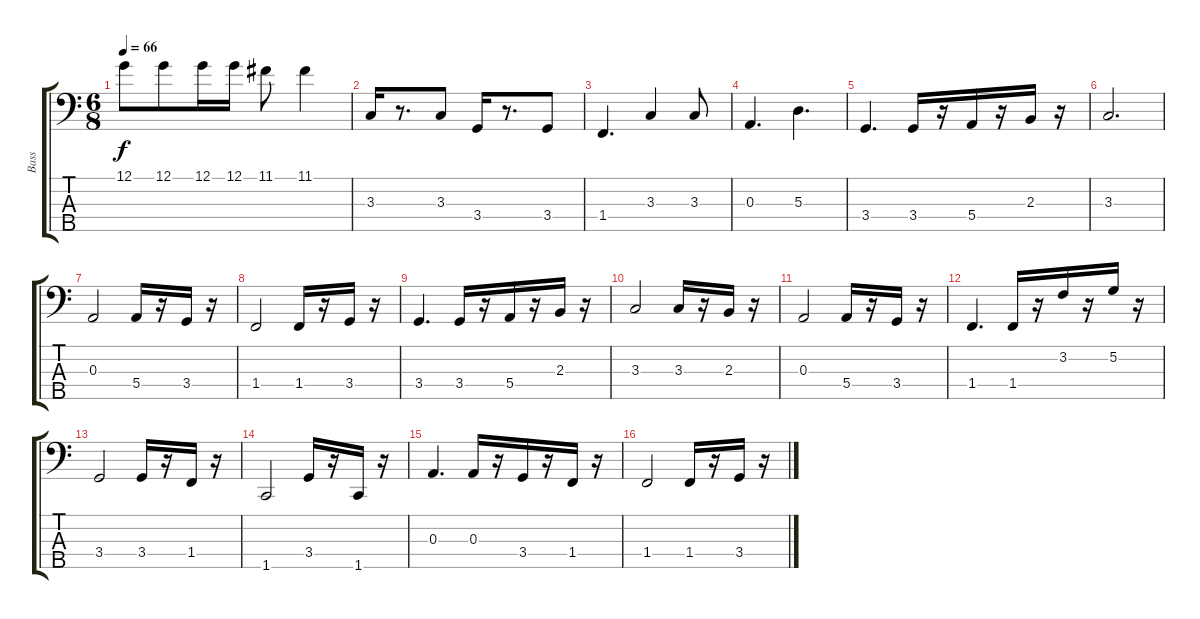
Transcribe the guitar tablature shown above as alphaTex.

\track ("Bass" "Bass") {instrument electricbassfinger}
\staff {score tabs}
\tuning (G2 D2 A1 E1 B0) {hide}
\ts (6 8)
\tempo 66
\clef f4
\ks c
12.1.8{dy f} 12.1.8 12.1.16 12.1.16 11.1.8 11.1.4 |
3.3.16 r.8{d} 3.3.8 3.4.16 r.8{d} 3.4.8 |
1.4.4{d} 3.3.4 3.3.8 |
0.3.4{d} 5.3.4{d} |
3.4.4{d} 3.4.16 r.16 5.4.16 r.16 2.3.16 r.16 |
3.3.2{d} |
0.3.2 5.4.16 r.16 3.4.16 r.16 |
1.4.2 1.4.16 r.16 3.4.16 r.16 |
3.4.4{d} 3.4.16 r.16 5.4.16 r.16 2.3.16 r.16 |
3.3.2 3.3.16 r.16 2.3.16 r.16 |
0.3.2 5.4.16 r.16 3.4.16 r.16 |
1.4.4{d} 1.4.16 r.16 3.2.16 r.16 5.2.16 r.16 |
3.4.2 3.4.16 r.16 1.4.16 r.16 |
1.5.2 3.4.16 r.16 1.5.16 r.16 |
0.3.4{d} 0.3.16 r.16 3.4.16 r.16 1.4.16 r.16 |
1.4.2 1.4.16 r.16 3.4.16 r.16
